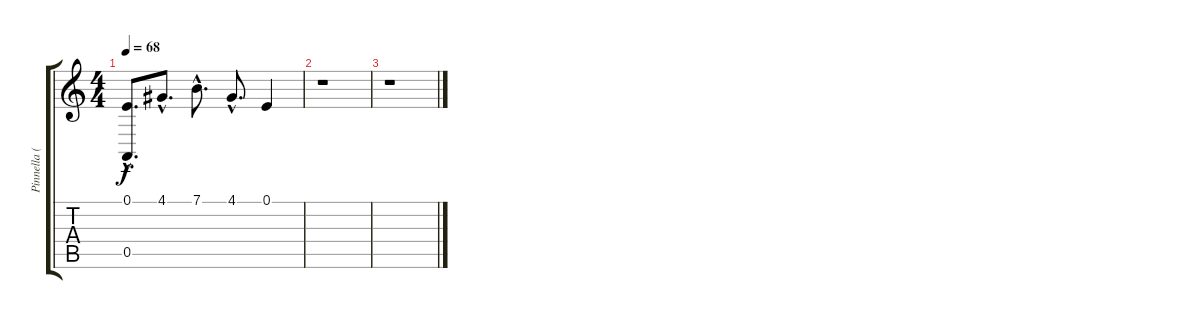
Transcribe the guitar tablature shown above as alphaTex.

\track ("Pinnella (Piano)" "Pinnella (") {instrument brightacousticpiano}
\staff {score tabs}
\tuning (E4 B3 G3 D3 A2 E2) {hide}
\ts (4 4)
\tempo 68
\clef g2
\ks c
(0.1{hac} 0.5{hac}).8{d dy f} 4.1{hac}.8{d} 7.1{hac}.8{d} 4.1{hac}.8{d} 0.1.4 |
r.1 |
r.1
